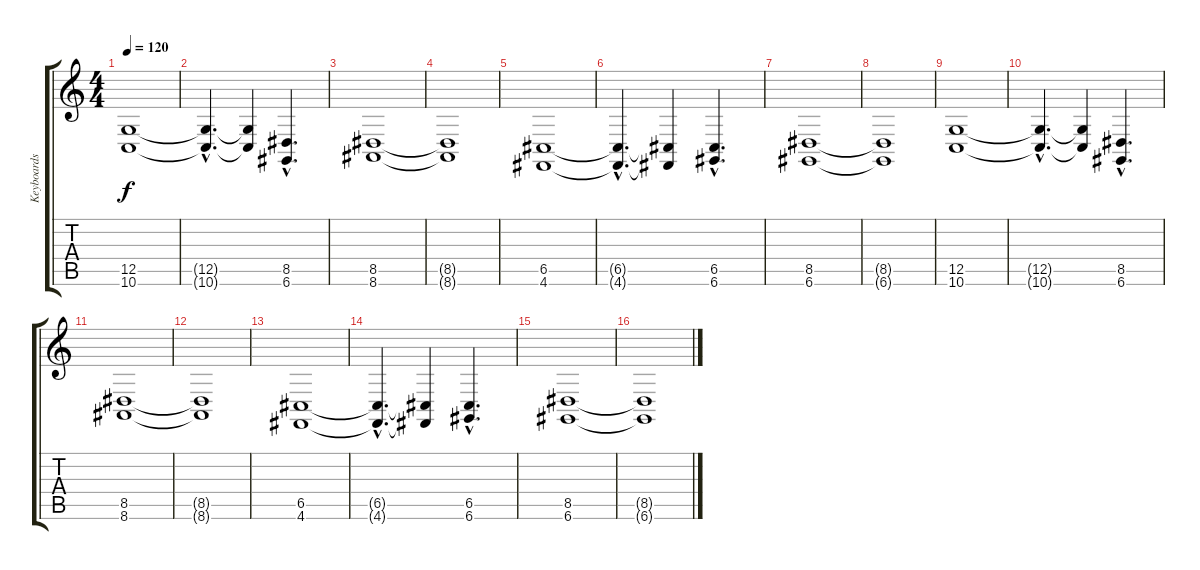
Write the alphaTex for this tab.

\track ("Keyboards" "Keyboards") {instrument choiraahs}
\staff {score tabs}
\tuning (D4 A3 F3 C3 G2 D2) {hide}
\ts (4 4)
\tempo 120
\clef g2
\ks c
(12.5 10.6).1{dy f} |
(12.5{hac t} 10.6{hac t}).4{d} (12.5{t} 10.6{t}).4 (8.5{hac} 6.6{hac}).4{d} |
(8.5 8.6).1 |
(8.5{t} 8.6{t}).1 |
(6.5 4.6).1 |
(6.5{hac t} 4.6{hac t}).4{d} (6.5{t} 4.6{t}).4 (6.5{hac} 6.6{hac}).4{d} |
(8.5 6.6).1 |
(8.5{t} 6.6{t}).1 |
(12.5 10.6).1 |
(12.5{hac t} 10.6{hac t}).4{d} (12.5{t} 10.6{t}).4 (8.5{hac} 6.6{hac}).4{d} |
(8.5 8.6).1 |
(8.5{t} 8.6{t}).1 |
(6.5 4.6).1 |
(6.5{hac t} 4.6{hac t}).4{d} (6.5{t} 4.6{t}).4 (6.5{hac} 6.6{hac}).4{d} |
(8.5 6.6).1 |
(8.5{t} 6.6{t}).1
